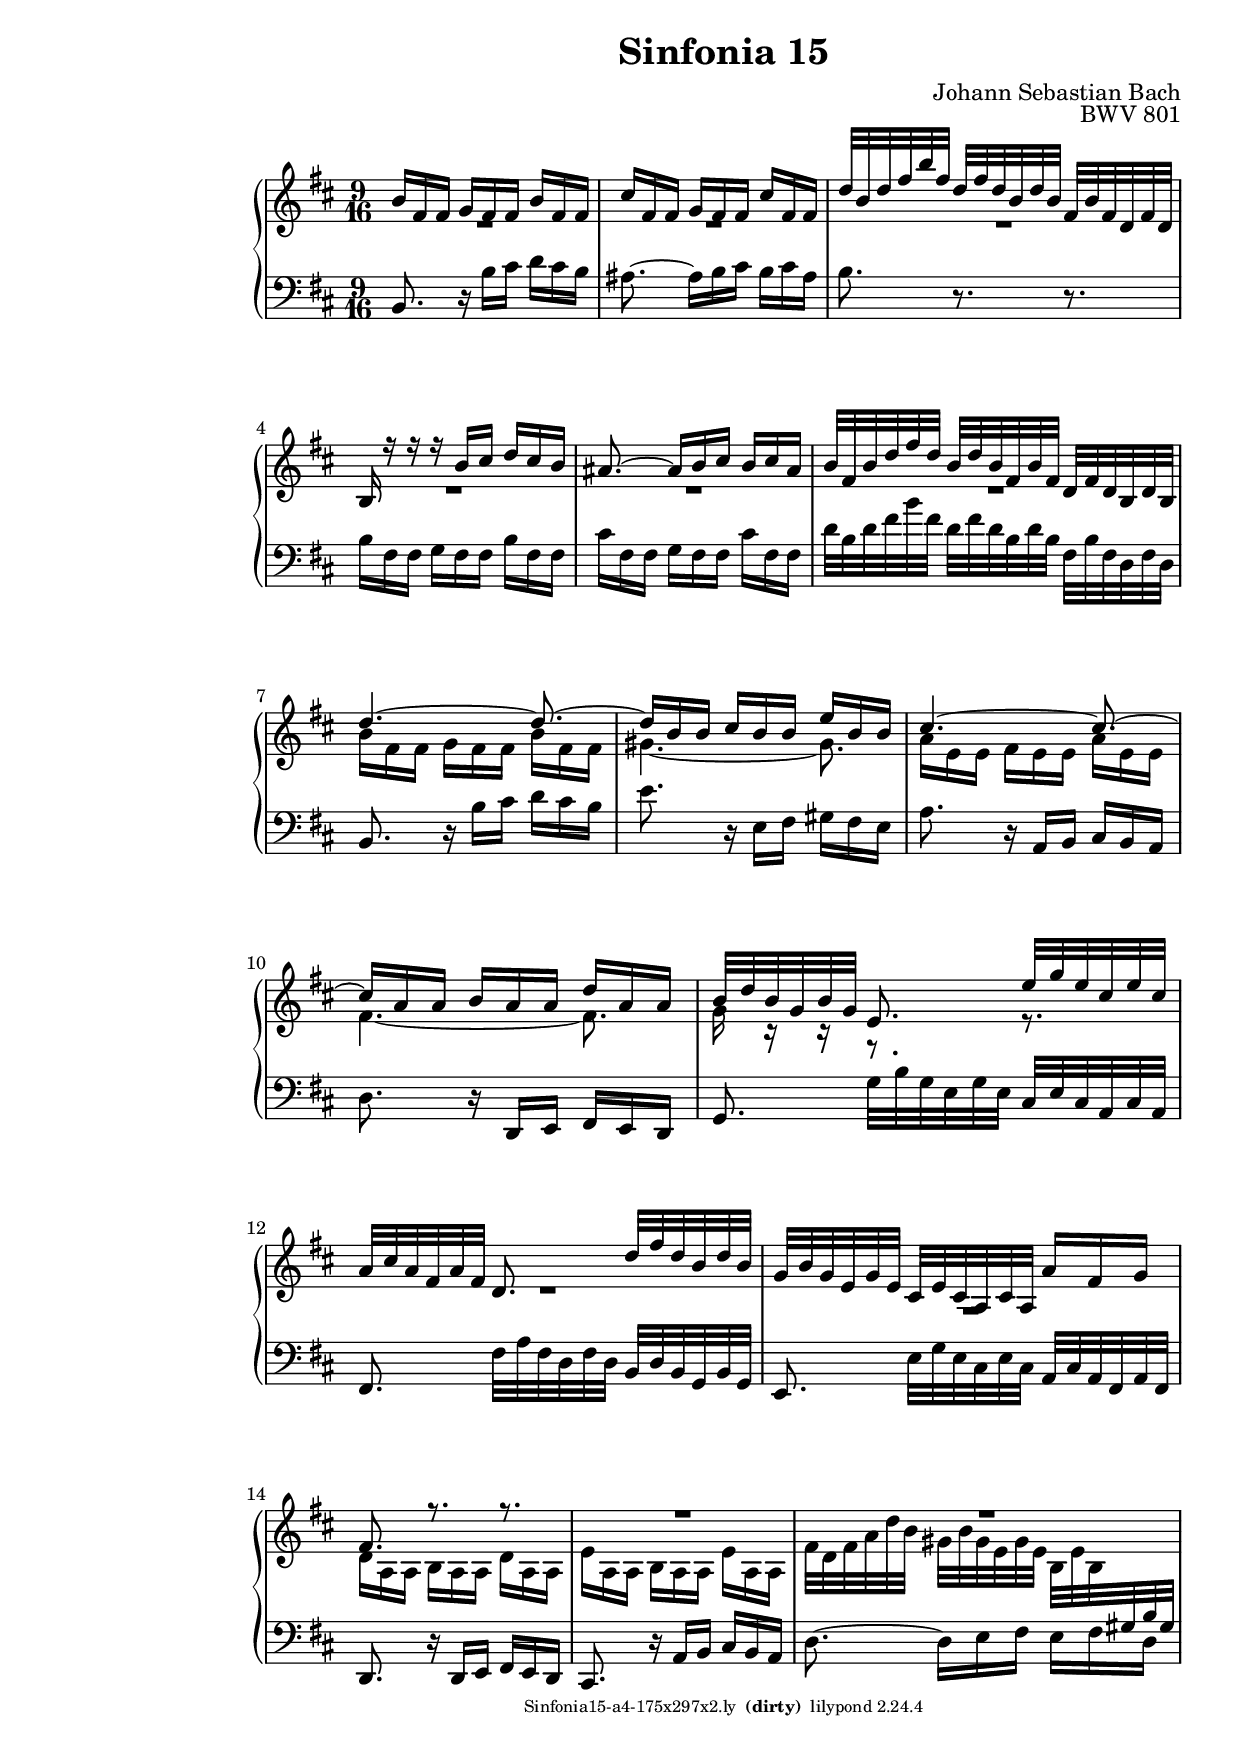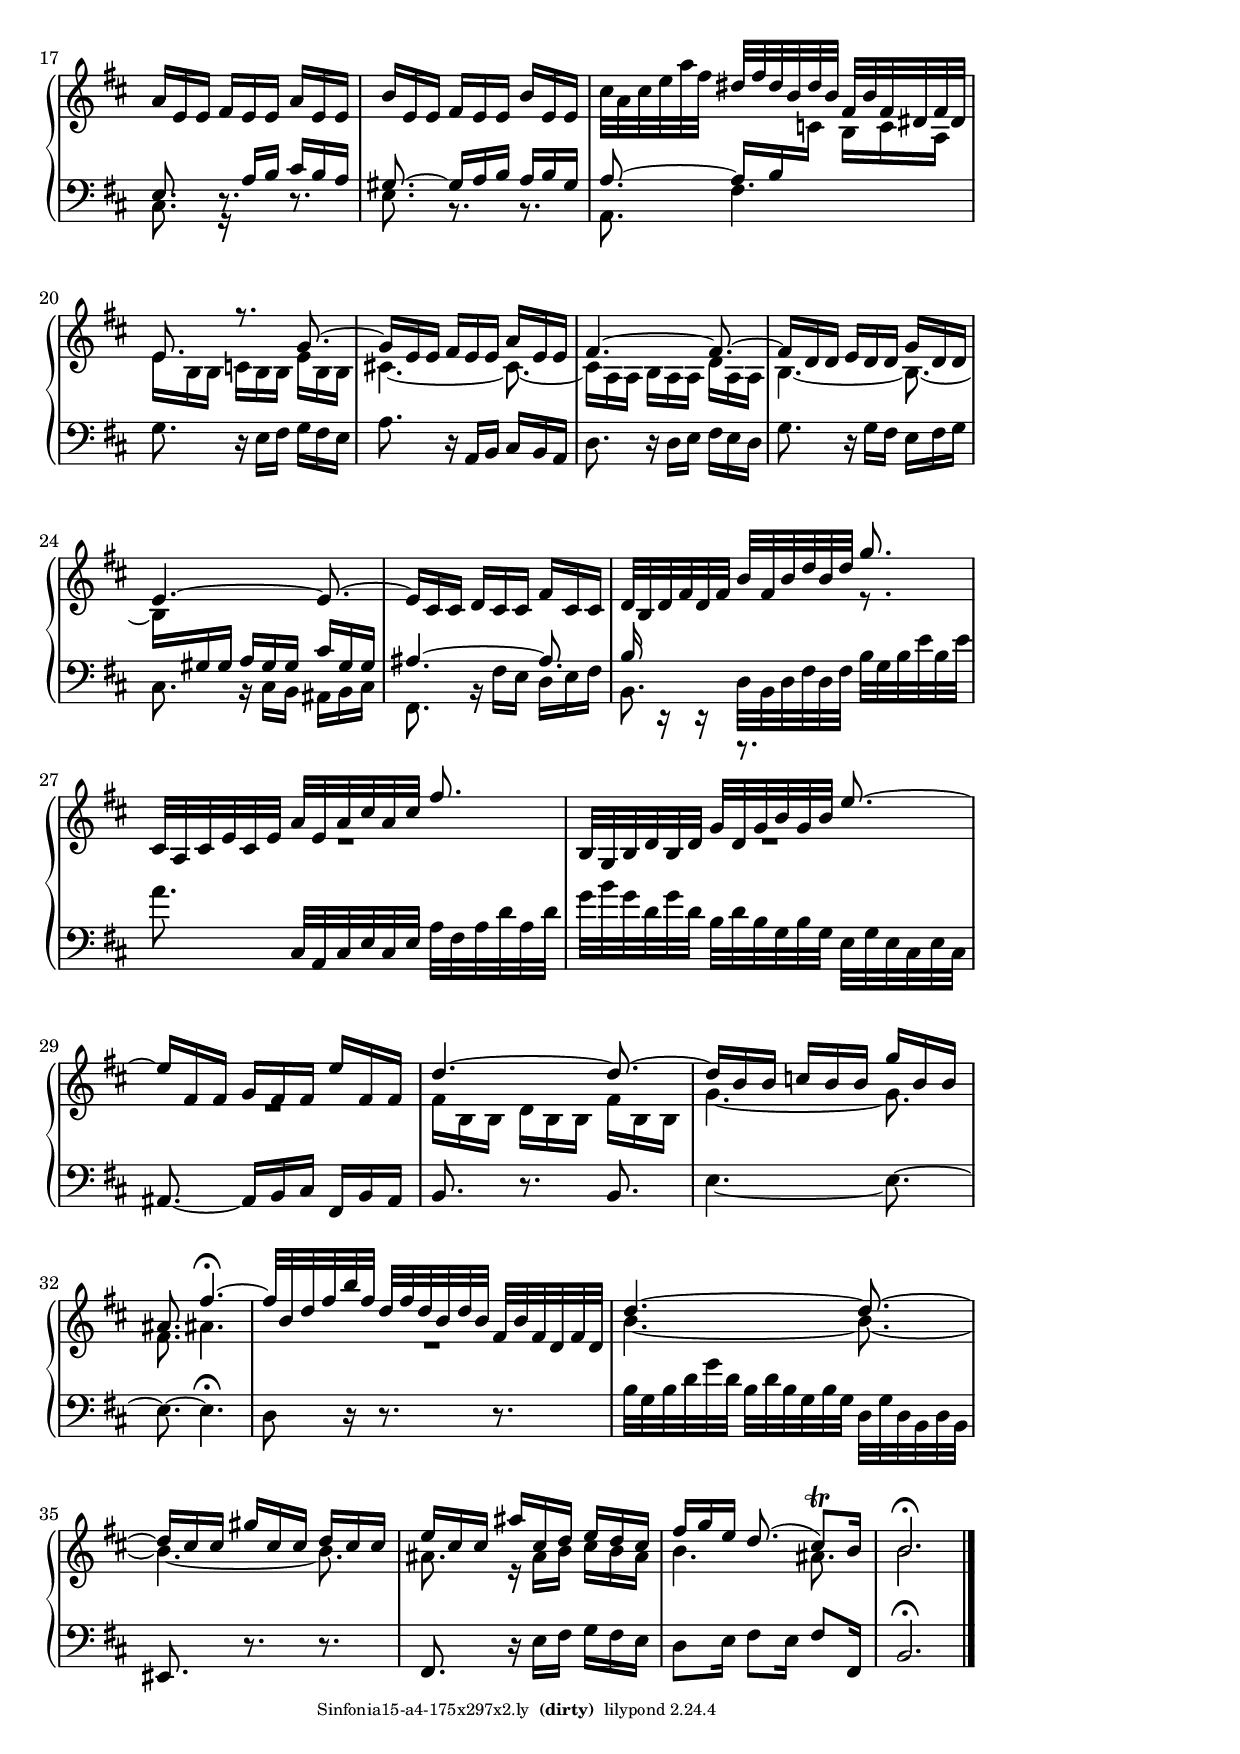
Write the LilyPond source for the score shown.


\include "../../include/general.ily"
\include "../../include/a4-175x297.ily"

#(set-global-staff-size 20)

\header {
  title = "Sinfonia 15" 
  composer = "Johann Sebastian Bach"
  opus = "BWV 801"
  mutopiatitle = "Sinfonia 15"
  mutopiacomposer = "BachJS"
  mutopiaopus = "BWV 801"
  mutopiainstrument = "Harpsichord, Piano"
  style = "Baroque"
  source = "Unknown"
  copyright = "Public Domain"
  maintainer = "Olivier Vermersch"
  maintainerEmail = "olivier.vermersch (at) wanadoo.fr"
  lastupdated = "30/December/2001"

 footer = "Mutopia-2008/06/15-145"
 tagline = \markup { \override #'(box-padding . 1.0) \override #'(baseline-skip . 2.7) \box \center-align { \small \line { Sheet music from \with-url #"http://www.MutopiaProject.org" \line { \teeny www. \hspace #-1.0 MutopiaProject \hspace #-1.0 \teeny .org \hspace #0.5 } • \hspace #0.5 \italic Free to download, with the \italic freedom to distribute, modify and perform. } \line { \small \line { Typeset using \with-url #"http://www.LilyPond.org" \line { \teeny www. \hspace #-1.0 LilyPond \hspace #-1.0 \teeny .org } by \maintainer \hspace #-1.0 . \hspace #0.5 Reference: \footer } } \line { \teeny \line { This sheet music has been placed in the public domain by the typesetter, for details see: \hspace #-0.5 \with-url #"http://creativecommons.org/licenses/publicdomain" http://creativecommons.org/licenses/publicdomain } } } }
}

\version "2.11.46"

%
% a few macros for fine tuning
%

% force direction of tie
tu = \tieUp
td = \tieDown
tb = \tieNeutral


% explicit staff change 
su = { \change Staff = up}
sd = { \change Staff = down}


melone =  \relative c'' {
  % bars 1-3
   b16[ fis fis]  g[ fis fis]  b[ fis fis] |
   cis'[ fis, fis]  g[ fis fis]  cis'[ fis, fis] |
   d'32[ b d fis b fis]  d[ fis d b d b]  fis[ b fis d fis d] |

  % bars 4-7
  b16 r r r  b'[ cis]  d[ cis b] |
  ais8. ~  ais16[ b cis]  b[ cis ais] |
   b32[ fis b d fis d]  b[ d b fis b fis]  d[ fis d b d b] |
  d'4. ~ d8. ~ |

  % bars 8-11
   d16[ b b]  cis[ b b]  e[ b b] 
  cis4. ~ cis8. ~ |
   cis16[ a a]  b[ a a]  d[ a a] |
   b32[ d b g b g] e8.  e'32[ g e cis e cis] |

  % bars 12-14
   a[ cis a fis a fis] d8.  d'32[ fis d b d b] |
   g[ b g e g e]  cis[ e cis a cis a]  a'16[ fis g] |
  fis8. r r |

  % bars 15-18
  R8. R8. R8. |
  R8. R8. R8. | 
   a16[ e e]  fis[ e e]  a[ e e] |
   b'[ e, e]  fis[ e e]  b'[ e, e] |

  % bars 19-22
  \stemDown  cis'32[ a cis e a fis] \stemUp  dis[ fis dis b dis b] \stemNeutral  fis[ b fis dis fis dis] | 
  e8. r g ~ \tu |
   g16[ e e]  fis[ e e]  a[ e e] |
  fis4. ~ fis8. ~ |

  % bars 23-26
   fis16[ d d]  e[ d d]  g[ d d] | 
  e4. ~ e8. ~ |
   e16[ cis cis]  \stemUp d[ cis cis]  fis[ cis cis] |
   d32[ b d fis d fis]  b[ fis b d b d] g8. | 

  % bars 27-29
   cis,,32[ a cis e cis e]  a[ e a cis a cis] fis8. |
   b,,32[ g b d b d]  g[ d g b g b] e8. ~ |
   e16[ fis, fis]  g[ fis fis]  e'[ fis, fis] | 

  % bars 30-33
  d'4. ~ d8. ~ |
   d16[ b b]  c[ b b]  g'[ b, b] |
  ais8. fis'4.\fermata ~
   fis32[ b, d fis b fis]  d[ fis d b d b]  fis[ b fis d fis d] | 

  % bars 34-38
  d'4. ~ d8. ~ |
   d16[ cis cis]  gis'[ cis, cis]  d[ cis cis] |
   e[ cis cis]  ais'[ cis, d]  e[ d cis] |
   fis[ g e] d8.(   cis8)[\trill b16] |
  b2.\fermata \bar "|."
}

meltwo =  \relative c'' {
  % bars 1-3
  R8. R8. R8. |
  R8. R8. R8. |
  R8. R8. R8. |

  % bars 4-7
  R8. R8. R8. |
  R8. R8. R8. |
  R8. R8. R8. |
   b16[ fis fis]  g[ fis fis]  b[ fis fis] |

  % bars 8-11
  gis4. ~ \td gis8.   |
   a16[ e e]  fis[ e e]  a[ e e] |
  fis4. ~ fis8. |
  g16 r r r8. r8. |

  % bars 12-14
  R8. R8. R8. |
 \once\override MultiMeasureRest   #'staff-position = #-10
  R8. R8. R8.
   d16[ a a]  b[ a a]  d[ a a] |

  % bars 15-18
   e'[ a, a]  b[ a a]  e'[ a, a] |
   fis'32[ d fis a d b]  gis[ b gis e gis e]  b[ e b \sd \stemUp \tu gis b gis] |
  e8. r16   a[ b]  cis[ b a] |
  gis8. ~  gis16[ a b]  a[ b gis] |

  % bars 19-22
  a8. ~  a16[ b \su \stemDown \td c]  b[ c a] |
   e'[ b b]  c[ b b]  e[ b b] |
  cis!4. ~ cis8. ~ |
   cis16[ a a]  b[ a a]  d[ a a] |

  % bars 23-26
  b4. ~ b8. ~  |
   b16[ \sd \stemUp \tu gis gis]  a[ gis gis]  cis[ gis gis] |
  ais4. ~ ais8. |
  b16 r r r8. \su \stemDown \td r8. |

  % bars 27-29
  R8. R8. R8. |
  R8. R8. R8. |
  R8. R8. R8. |

  % bars 30-33
  \stemDown  fis'16[ b, b]  d[ b b]  fis'[ b, b]  |
  g'4. ~ g8. |
  fis8. ais!4.  |
  R8. R8. R8. |

  % bars 34-38
  b4. ~ b8. ~ |
  b4. ~ b8. |
  ais8. r16  ais[ b]  cis[ b ais] |
  b4. ais8. |
  \cadenzaOn b2. |
}

melthree =  \relative c {
  % bars 1-3
  b8. r16  b'[ cis]  d[ cis b] |
  ais8. ~  ais16[ b cis]  b[ cis ais]  |
  b8. r r |

  % bars 4-7
   b16[ fis fis]  g[ fis fis]  b[ fis fis] |
   cis'[ fis, fis]  g[ fis fis]  cis'[ fis, fis] |
   d'32[ b d fis b fis]  d[ fis d b d b]  fis[ b fis d fis d] |
  b8. r16  b'[ cis]  d[ cis b]  |

  % bars 8-11
  e8. r16  e,[ fis]  gis[ fis e] |
  a8. r16  a,[ b]  cis[ b a] |
  d8. r16  d,[ e]  fis[ e d] |
  g8.  g'32[ b g e g e]  cis[ e cis a cis a] |

  % bars 12-14
  fis8.  fis'32[ a fis d fis d]  b[ d b g b g] |
  e8.  e'32[ g e cis e cis]  a[ cis a fis a fis] |
  d8. r16  d[ e]  fis[ e d] |

  % bars 15-18
  cis8. r16  a'[ b]  cis[ b a] |
  d8. ~  d16[ e fis]  e[ fis d] |
  \stemDown cis8. r r |
  e r r  |

  % bars 19-22
  a, fis'4. |
  g8. r16  e[ fis]  g[ fis e] |
  a8. r16 \stemUp  a,[ b]  cis[ b a] \stemDown |
  d8. r16  d[ e]  fis[ e d] |

  % bars 23-26
  g8. r16  g[ fis]  e[ fis g] |
  cis,8. r16  cis[ b]  ais[ b cis] |
  fis,8. r16  fis'[ e]  d[ e fis] |
  b,8.  d32[ b d fis d fis]  b[ g b e b e] |

  % bars 27-29
  a8. \stemUp  cis,,32[ a cis e cis e] \stemDown  a[ fis a d a d] |
   g[ b g d g d]  b[ d b g b g]  e[ g e cis e cis] |
  \stemUp ais8. ~ \td  ais16[ b cis]  fis,[ b ais] |

  % bars 30-33
  b8. r b |
  \stemDown e4. ~ \tu e8. ~ |
  e8. ~ e4.^\fermata |
  d8 r16 r8. r8. |

  % bars 34-38
   b'32[ g b d g d]  b[ d b g b g]  d[ g d b d b] |
  \stemUp eis,8. r r |
  fis \stemDown r16  e'[ fis]  g[ fis e] |
   d8[ e16]  fis8[ e16] \stemUp  fis8[ fis,16] |
  b2.\fermata |
}


\score {
\context PianoStaff

<<
  \context Staff = "up"   <<
    \override Staff.NoteCollision   #'merge-differently-dotted = ##t
    \time 9/16 \key b \minor \clef G 
    \context Voice = VA { \voiceOne \melone }
    \context Voice = VB { \voiceTwo \meltwo }>>

  \context Staff = "down" <<
    \time 9/16 \key b \minor \clef F \melthree>>
>>

  \midi {
    \context {
      \Score
      tempoWholesPerMinute = #(ly:make-moment 60 4)
      }
    }


\layout { indent=0 }
}


